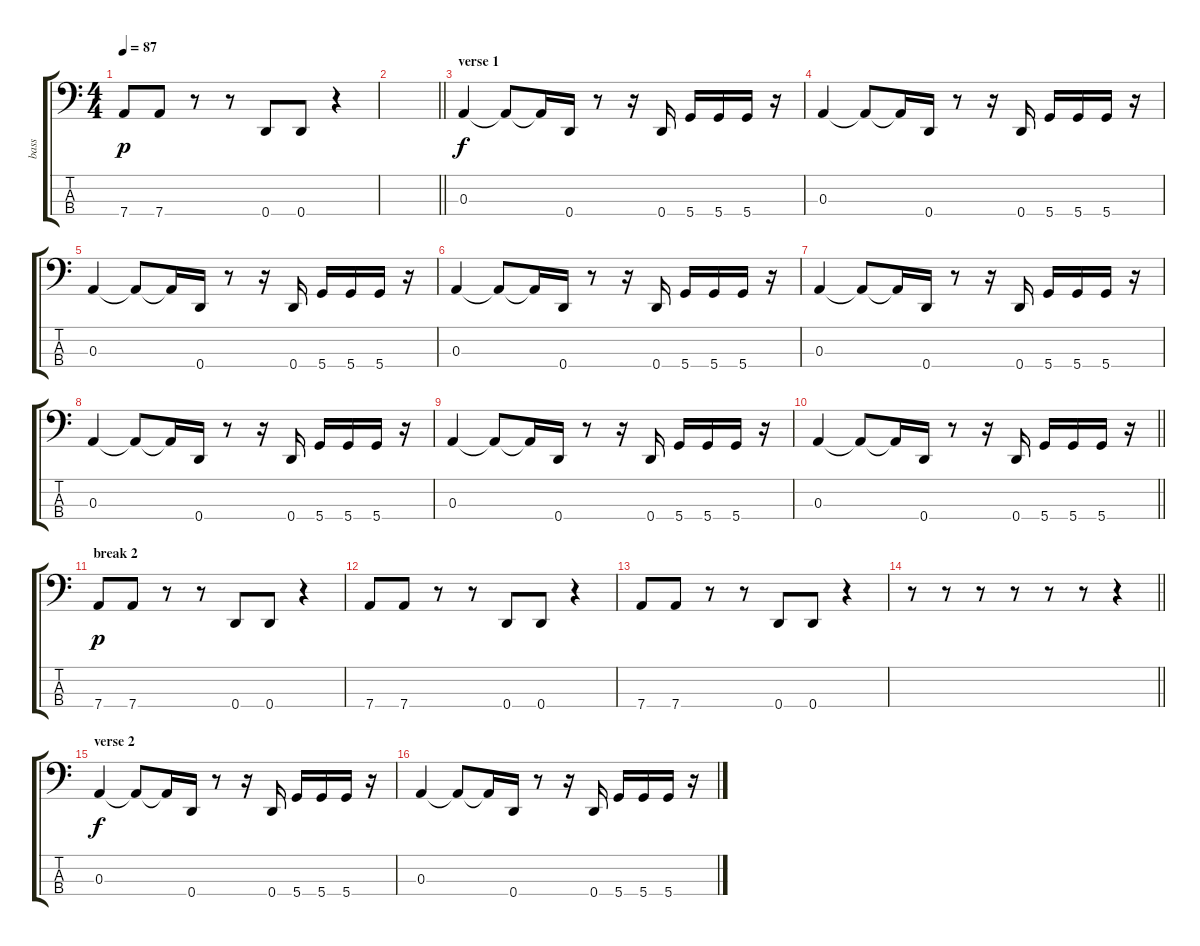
\track ("bass" "bass") {instrument electricbassfinger}
\staff {score tabs}
\tuning (G2 D2 A1 D1) {hide}
\ts (4 4)
\tempo 87
\clef f4
\ks c
7.4.8{dy p} 7.4.8 r.8 r.8 0.4.8 0.4.8 r.4 |
\barLineRight lightlight
|
\section ("" "verse 1")
0.3.4{dy f volume 8} 0.3{t}.8 0.3{t}.16 0.4.16 r.8 r.16 0.4.16 5.4.16 5.4.16 5.4.16 r.16 |
0.3.4 0.3{t}.8 0.3{t}.16 0.4.16 r.8 r.16 0.4.16 5.4.16 5.4.16 5.4.16 r.16 |
0.3.4 0.3{t}.8 0.3{t}.16 0.4.16 r.8 r.16 0.4.16 5.4.16 5.4.16 5.4.16 r.16 |
0.3.4 0.3{t}.8 0.3{t}.16 0.4.16 r.8 r.16 0.4.16 5.4.16 5.4.16 5.4.16 r.16 |
0.3.4 0.3{t}.8 0.3{t}.16 0.4.16 r.8 r.16 0.4.16 5.4.16 5.4.16 5.4.16 r.16 |
0.3.4 0.3{t}.8 0.3{t}.16 0.4.16 r.8 r.16 0.4.16 5.4.16 5.4.16 5.4.16 r.16 |
0.3.4 0.3{t}.8 0.3{t}.16 0.4.16 r.8 r.16 0.4.16 5.4.16 5.4.16 5.4.16 r.16 |
\barLineRight lightlight
0.3.4 0.3{t}.8 0.3{t}.16 0.4.16 r.8 r.16 0.4.16 5.4.16 5.4.16 5.4.16 r.16 |
\section ("" "break 2")
7.4.8{dy p volume 15} 7.4.8 r.8 r.8 0.4.8 0.4.8 r.4 |
7.4.8 7.4.8 r.8 r.8 0.4.8 0.4.8 r.4 |
7.4.8 7.4.8 r.8 r.8 0.4.8 0.4.8 r.4 |
\barLineRight lightlight
r.8 r.8 r.8 r.8 r.8 r.8 r.4 |
\section ("" "verse 2")
0.3.4{dy f volume 8} 0.3{t}.8 0.3{t}.16 0.4.16 r.8 r.16 0.4.16 5.4.16 5.4.16 5.4.16 r.16 |
0.3.4 0.3{t}.8 0.3{t}.16 0.4.16 r.8 r.16 0.4.16 5.4.16 5.4.16 5.4.16 r.16
